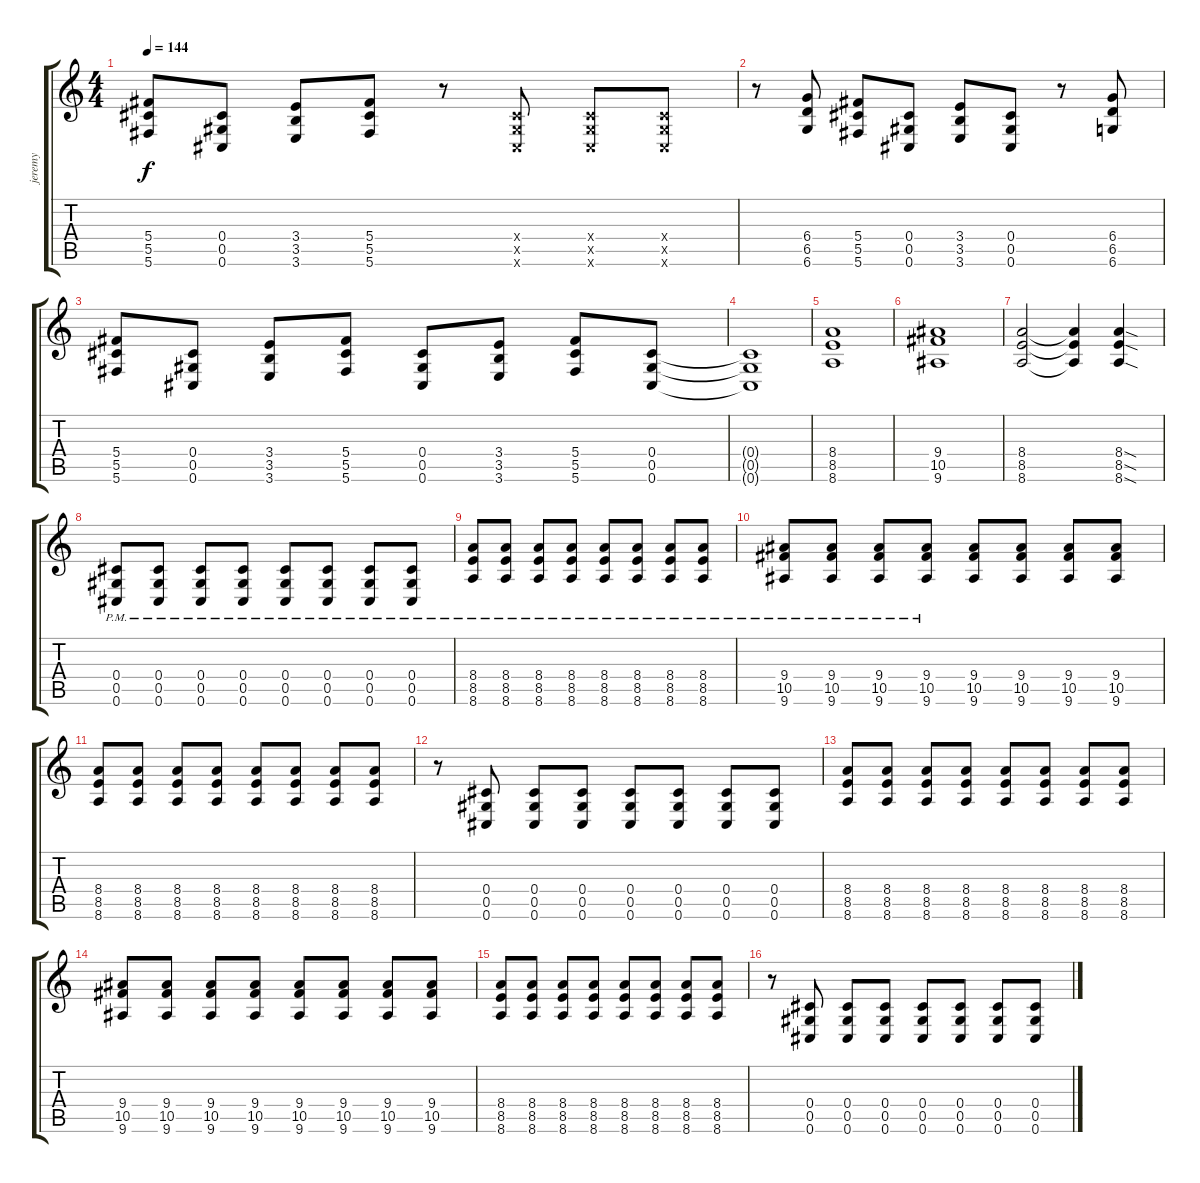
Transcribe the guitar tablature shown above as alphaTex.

\track ("jeremy" "jeremy") {instrument overdrivenguitar}
\staff {score tabs}
\tuning (Eb4 Bb3 Gb3 Db3 Ab2 Db2) {hide}
\ts (4 4)
\tempo 144
\clef g2
\ks c
(5.4 5.5 5.6).8{dy f} (0.4 0.5 0.6).8 (3.4 3.5 3.6).8 (5.4 5.5 5.6).8 r.8 (0.4{x} 0.5{x} 0.6{x}).8 (0.4{x} 0.5{x} 0.6{x}).8 (0.4{x} 0.5{x} 0.6{x}).8 |
r.8 (6.4 6.5 6.6).8 (5.4 5.5 5.6).8 (0.4 0.5 0.6).8 (3.4 3.5 3.6).8 (0.4 0.5 0.6).8 r.8 (6.4 6.5 6.6).8 |
(5.4 5.5 5.6).8 (0.4 0.5 0.6).8 (3.4 3.5 3.6).8 (5.4 5.5 5.6).8 (0.4 0.5 0.6).8 (3.4 3.5 3.6).8 (5.4 5.5 5.6).8 (0.4 0.5 0.6).8 |
(0.4{t} 0.5{t} 0.6{t}).1 |
(8.4 8.5 8.6).1 |
(9.4 10.5 9.6).1 |
(8.4 8.5 8.6).2 (8.4{t} 8.5{t} 8.6{t}).4 (8.4{sod} 8.5{sod} 8.6{sod}).4 |
(0.4{pm} 0.5{pm} 0.6{pm}).8 (0.4{pm} 0.5{pm} 0.6{pm}).8 (0.4{pm} 0.5{pm} 0.6{pm}).8 (0.4{pm} 0.5{pm} 0.6{pm}).8 (0.4{pm} 0.5{pm} 0.6{pm}).8 (0.4{pm} 0.5{pm} 0.6{pm}).8 (0.4{pm} 0.5{pm} 0.6{pm}).8 (0.4{pm} 0.5{pm} 0.6{pm}).8 |
(8.4{pm} 8.5{pm} 8.6{pm}).8 (8.4{pm} 8.5{pm} 8.6{pm}).8 (8.4{pm} 8.5{pm} 8.6{pm}).8 (8.4{pm} 8.5{pm} 8.6{pm}).8 (8.4{pm} 8.5{pm} 8.6{pm}).8 (8.4{pm} 8.5{pm} 8.6{pm}).8 (8.4{pm} 8.5{pm} 8.6{pm}).8 (8.4{pm} 8.5{pm} 8.6{pm}).8 |
(9.4{pm} 10.5{pm} 9.6{pm}).8 (9.4{pm} 10.5{pm} 9.6{pm}).8 (9.4{pm} 10.5{pm} 9.6{pm}).8 (9.4{pm} 10.5{pm} 9.6{pm}).8 (9.4 10.5 9.6).8 (9.4 10.5 9.6).8 (9.4 10.5 9.6).8 (9.4 10.5 9.6).8 |
(8.4 8.5 8.6).8 (8.4 8.5 8.6).8 (8.4 8.5 8.6).8 (8.4 8.5 8.6).8 (8.4 8.5 8.6).8 (8.4 8.5 8.6).8 (8.4 8.5 8.6).8 (8.4 8.5 8.6).8 |
r.8 (0.4 0.5 0.6).8 (0.4 0.5 0.6).8 (0.4 0.5 0.6).8 (0.4 0.5 0.6).8 (0.4 0.5 0.6).8 (0.4 0.5 0.6).8 (0.4 0.5 0.6).8 |
(8.4 8.5 8.6).8 (8.4 8.5 8.6).8 (8.4 8.5 8.6).8 (8.4 8.5 8.6).8 (8.4 8.5 8.6).8 (8.4 8.5 8.6).8 (8.4 8.5 8.6).8 (8.4 8.5 8.6).8 |
(9.4 10.5 9.6).8 (9.4 10.5 9.6).8 (9.4 10.5 9.6).8 (9.4 10.5 9.6).8 (9.4 10.5 9.6).8 (9.4 10.5 9.6).8 (9.4 10.5 9.6).8 (9.4 10.5 9.6).8 |
(8.4 8.5 8.6).8 (8.4 8.5 8.6).8 (8.4 8.5 8.6).8 (8.4 8.5 8.6).8 (8.4 8.5 8.6).8 (8.4 8.5 8.6).8 (8.4 8.5 8.6).8 (8.4 8.5 8.6).8 |
r.8 (0.4 0.5 0.6).8 (0.4 0.5 0.6).8 (0.4 0.5 0.6).8 (0.4 0.5 0.6).8 (0.4 0.5 0.6).8 (0.4 0.5 0.6).8 (0.4 0.5 0.6).8
